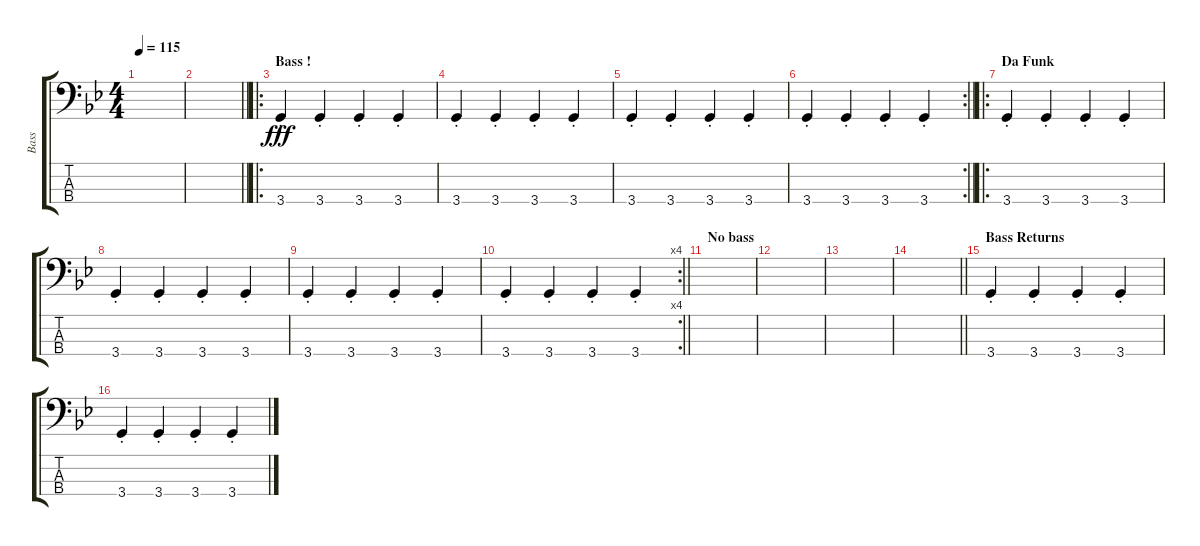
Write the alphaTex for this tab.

\track ("Bass" "Bass") {instrument electricbassfinger}
\staff {score tabs}
\tuning (G2 D2 A1 E1) {hide}
\ts (4 4)
\tempo 115
\clef f4
\ks gminor
|
\barLineRight lightlight
|
\ro
\section ("" "Bass !")
3.4{st}.4{dy fff} 3.4{st}.4 3.4{st}.4 3.4{st}.4 |
3.4{st}.4 3.4{st}.4 3.4{st}.4 3.4{st}.4 |
3.4{st}.4 3.4{st}.4 3.4{st}.4 3.4{st}.4 |
\rc 2
\barLineRight lightlight
3.4{st}.4 3.4{st}.4 3.4{st}.4 3.4{st}.4 |
\ro
\section ("" "Da Funk")
3.4{st}.4 3.4{st}.4 3.4{st}.4 3.4{st}.4 |
3.4{st}.4 3.4{st}.4 3.4{st}.4 3.4{st}.4 |
3.4{st}.4 3.4{st}.4 3.4{st}.4 3.4{st}.4 |
\rc 4
\barLineRight lightlight
3.4{st}.4 3.4{st}.4 3.4{st}.4 3.4{st}.4 |
\section ("" "No bass")
|
|
|
\barLineRight lightlight
|
\section ("" "Bass Returns")
3.4{st}.4 3.4{st}.4 3.4{st}.4 3.4{st}.4 |
3.4{st}.4 3.4{st}.4 3.4{st}.4 3.4{st}.4
